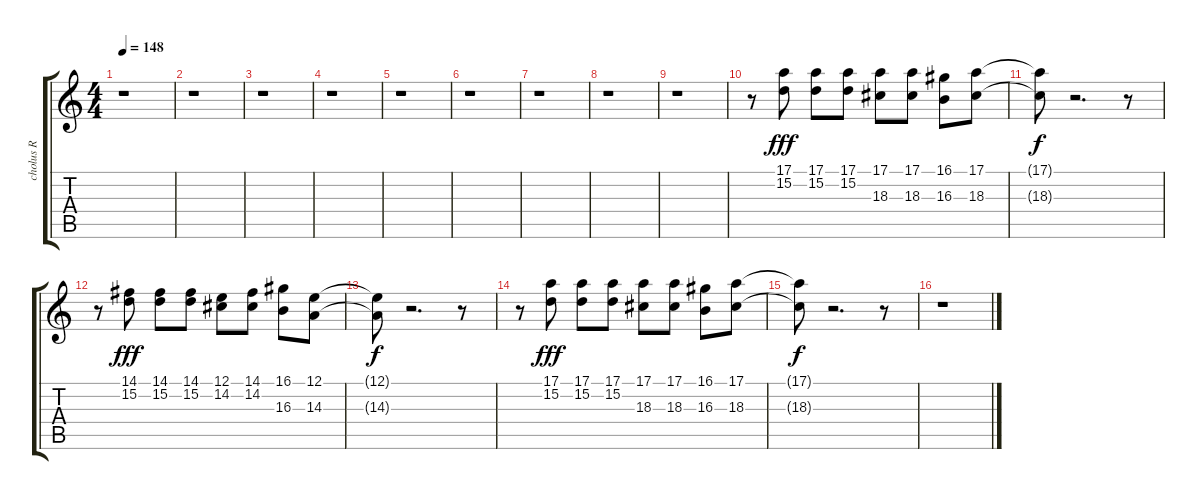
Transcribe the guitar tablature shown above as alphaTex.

\track ("cholus R" "cholus R") {instrument synthvoice}
\staff {score tabs}
\tuning (E4 B3 G3 D3 A2 E2) {hide}
\ts (4 4)
\tempo 148
\clef g2
\ks c
r.1{dy fff} |
r.1 |
r.1 |
r.1 |
r.1 |
r.1 |
r.1 |
r.1 |
r.1 |
r.8 (17.1 15.2).8 (17.1 15.2).8 (17.1 15.2).8 (17.1 18.3).8 (17.1 18.3).8 (16.1 16.3).8 (17.1 18.3).8 |
(17.1{t} 18.3{t}).8{dy f} r.2{d} r.8 |
r.8 (14.1 15.2).8{dy fff} (14.1 15.2).8 (14.1 15.2).8 (12.1 14.2).8 (14.1 14.2).8 (16.1 16.3).8 (12.1 14.3).8 |
(12.1{t} 14.3{t}).8{dy f} r.2{d} r.8 |
r.8 (17.1 15.2).8{dy fff} (17.1 15.2).8 (17.1 15.2).8 (17.1 18.3).8 (17.1 18.3).8 (16.1 16.3).8 (17.1 18.3).8 |
(17.1{t} 18.3{t}).8{dy f} r.2{d} r.8 |
r.1
